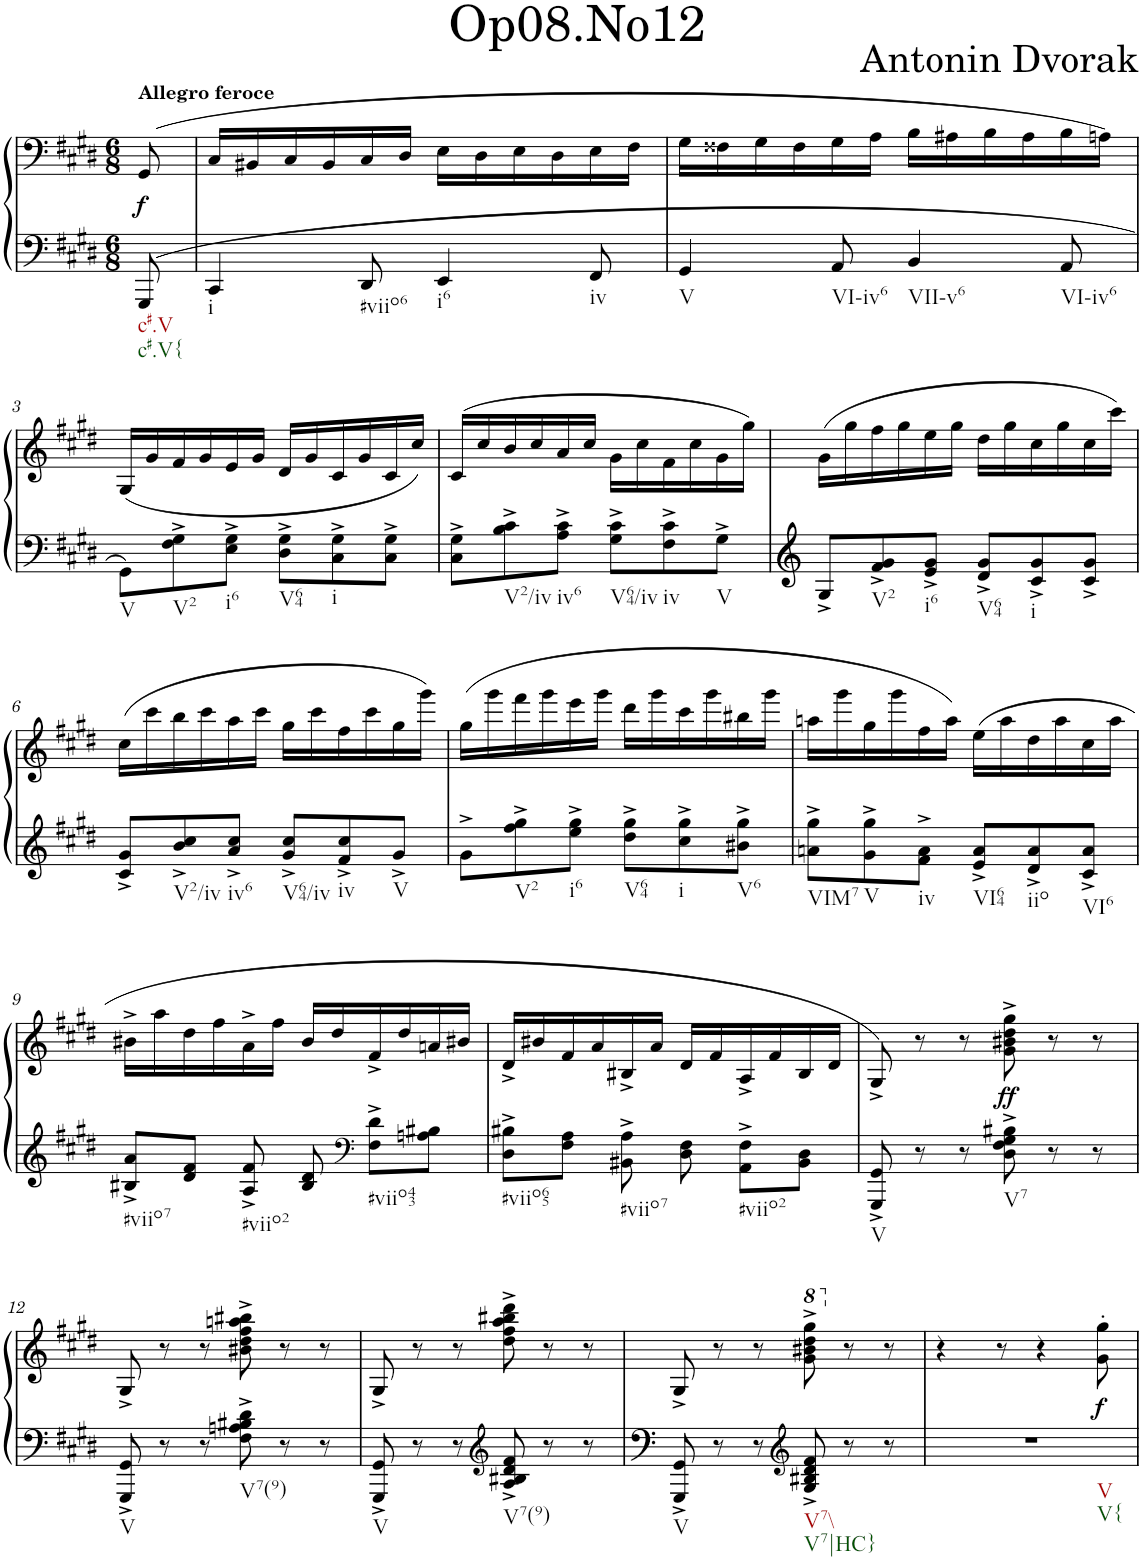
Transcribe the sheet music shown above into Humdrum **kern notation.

**kern	**kern	**dynam
*part1	*part1	*part1
*staff2	*staff1	*staff1/2
*I"Piano	*	*
*I'Pno.	*	*
*clefF4	*clefF4	*
*k[f#c#g#d#]	*k[f#c#g#d#]	*
*M6/8	*M6/8	*
=	=	=
!	!LO:TX:a:B:t=Allegro feroce	!
!LO:TX:b:t=c#.V	!	!
!LO:TX:b:t=c#.V{	!	!
!	!	!LO:DY:b
8GGG#/	(8GG#/	f
=1	=1	=1
!LO:TX:b:t=i	!	!
4CC#/	16C#/LL	.
.	16BB#X/	.
.	16C#/	.
.	16BB#/	.
!LO:TX:b:t=#viio6	!	!
8DD#/	16C#/	.
.	16D#/JJ	.
!LO:TX:b:t=i6	!	!
4EE/	16E\LL	.
.	16D#\	.
.	16E\	.
.	16D#\	.
!LO:TX:b:t=iv	!	!
8FF#/	16E\	.
.	16F#\JJ	.
=2	=2	=2
!LO:TX:b:t=V	!	!
4GG#/	16G#\LL	.
.	16F##X\	.
.	16G#\	.
.	16F##\	.
!LO:TX:b:t=VI-iv6	!	!
8AA/	16G#\	.
.	16A\JJ	.
!LO:TX:b:t=VII-v6	!	!
4BB/	16B\LL	.
.	16A#X\	.
.	16B\	.
.	16A#\	.
!LO:TX:b:t=VI-iv6	!	!
8AA/	16B\	.
.	16An\JJ)	.
!!LO:LB:g=z
=3	=3	=3
!LO:TX:b:t=V	!	!
8GG#\L	(16G#/LL	.
.	16g#/	.
!LO:TX:b:t=V2	!	!
8F#\^ 8G#\^	16f#/	.
.	16g#/	.
!LO:TX:b:t=i6	!	!
8E\^ 8G#\^J	16e/	.
.	16g#/JJ	.
!LO:TX:b:t=V64	!	!
8D#\^ 8G#\^L	16d#/LL	.
.	16g#/	.
!LO:TX:b:t=i	!	!
8C#\^ 8G#\^	16c#/	.
.	16g#/	.
8C#\^ 8G#\^J	16c#/	.
.	16cc#/JJ)	.
=4	=4	=4
8C#\^ 8G#\^L	(16c#/LL	.
.	16cc#/	.
!LO:TX:b:t=V2/iv	!	!
8B\^ 8c#\^	16b/	.
.	16cc#/	.
!LO:TX:b:t=iv6	!	!
8A\^ 8c#\^J	16a/	.
.	16cc#/JJ	.
!LO:TX:b:t=V64/iv	!	!
8G#\^ 8c#\^L	16g#\LL	.
.	16cc#\	.
!LO:TX:b:t=iv	!	!
8F#\^ 8c#\^	16f#\	.
.	16cc#\	.
!LO:TX:b:t=V	!	!
8G#^\J	16g#\	.
.	16gg#\JJ)	.
=5	=5	=5
8G#^/L	(16g#\LL	.
.	16gg#\	.
!LO:TX:b:t=V2	!	!
8f#/^ 8g#/^	16ff#\	.
.	16gg#\	.
!LO:TX:b:t=i6	!	!
8e/^ 8g#/^J	16ee\	.
.	16gg#\JJ	.
!LO:TX:b:t=V64	!	!
8d#/^ 8g#/^L	16dd#\LL	.
.	16gg#\	.
!LO:TX:b:t=i	!	!
8c#/^ 8g#/^	16cc#\	.
.	16gg#\	.
8c#/^ 8g#/^J	16cc#\	.
.	16ccc#\JJ)	.
!!LO:LB:g=z
=6	=6	=6
8c#/^ 8g#/^L	(16cc#\LL	.
.	16ccc#\	.
!LO:TX:b:t=V2/iv	!	!
8b/^ 8cc#/^	16bb\	.
.	16ccc#\	.
!LO:TX:b:t=iv6	!	!
8a/^ 8cc#/^J	16aa\	.
.	16ccc#\JJ	.
!LO:TX:b:t=V64/iv	!	!
8g#/^ 8cc#/^L	16gg#\LL	.
.	16ccc#\	.
!LO:TX:b:t=iv	!	!
8f#/^ 8cc#/^	16ff#\	.
.	16ccc#\	.
!LO:TX:b:t=V	!	!
8g#^/J	16gg#\	.
.	16ggg#\JJ)	.
=7	=7	=7
8g#^\L	(16gg#\LL	.
.	16ggg#\	.
!LO:TX:b:t=V2	!	!
8ff#\^ 8gg#\^	16fff#\	.
.	16ggg#\	.
!LO:TX:b:t=i6	!	!
8ee\^ 8gg#\^J	16eee\	.
.	16ggg#\JJ	.
!LO:TX:b:t=V64	!	!
8dd#\^ 8gg#\^L	16ddd#\LL	.
.	16ggg#\	.
!LO:TX:b:t=i	!	!
8cc#\^ 8gg#\^	16ccc#\	.
.	16ggg#\	.
!LO:TX:b:t=V6	!	!
8b#X\^ 8gg#\^J	16bb#X\	.
.	16ggg#\JJ	.
=8	=8	=8
!LO:TX:b:t=VIM7	!	!
8an\^ 8gg#\^L	16aan\LL	.
.	16ggg#\	.
!LO:TX:b:t=V	!	!
8g#\^ 8gg#\^	16gg#\	.
.	16ggg#\	.
!LO:TX:b:t=iv	!	!
8f#\^ 8a\^J	16ff#\	.
.	16aa\JJ)	.
!LO:TX:b:t=VI64	!	!
8e/^ 8a/^L	(16ee\LL	.
.	16aa\	.
!LO:TX:b:t=iio	!	!
8d#/^ 8a/^	16dd#\	.
.	16aa\	.
!LO:TX:b:t=VI6	!	!
8c#/^ 8a/^J	16cc#\	.
.	16aa\JJ	.
!!LO:LB:g=z
=9	=9	=9
!LO:TX:b:t=#viio7	!	!
8B#X/^ 8a/^L	16b#X^\LL	.
.	16aa\	.
8d#/ 8f#/J	16dd#\	.
.	16ff#\	.
!LO:TX:b:t=#viio2	!	!
8A/^ 8f#/^	16a^\	.
.	16ff#\JJ	.
8B#/ 8d#/	16b#/LL	.
.	16dd#/	.
*clefF4	*	*
!LO:TX:b:t=#viio43	!	!
8F#\^ 8d#\^L	16f#^/	.
.	16dd#/	.
8An\ 8B#X\J	16an/	.
.	16b#X/JJ	.
=10	=10	=10
!LO:TX:b:t=#viio65	!	!
8D#\^ 8B#X\^L	16d#^/LL	.
.	16b#X/	.
8F#\ 8A\J	16f#/	.
.	16a/	.
!LO:TX:b:t=#viio7	!	!
8BB#X\^ 8A\^	16B#X^/	.
.	16a/JJ	.
8D#\ 8F#\	16d#/LL	.
.	16f#/	.
!LO:TX:b:t=#viio2	!	!
8AA\^ 8F#\^L	16A^/	.
.	16f#/	.
8BB#\ 8D#\J	16B#/	.
.	16d#/JJ	.
=11	=11	=11
!LO:TX:b:t=V	!	!
8GGG#/^ 8GG#/^	8G#^/)	.
8r	8r	.
8r	8r	.
!LO:TX:b:t=V7	!	!
!	!	!LO:DY:b
8D#\^ 8F#\^ 8G#\^ 8B#X\^	8g#\^ 8b#X\^ 8dd#\^ 8gg#\^	ff
8r	8r	.
8r	8r	.
!!LO:LB:g=z
=12	=12	=12
!LO:TX:b:t=V	!	!
8GGG#/^ 8GG#/^	8G#^/	.
8r	8r	.
8r	8r	.
!LO:TX:b:t=V7(9)	!	!
8F#\^ 8An\^ 8B#X\^ 8d#\^	8b#X\^ 8dd#\^ 8ff#\^ 8aan\^ 8bb#X\^	.
8r	8r	.
8r	8r	.
=13	=13	=13
!LO:TX:b:t=V	!	!
8GGG#/^ 8GG#/^	8G#^/	.
8r	8r	.
8r	8r	.
*clefG2	*	*
!LO:TX:b:t=V7(9)	!	!
8A/^ 8B#X/^ 8d#/^ 8f#/^	8dd#\^ 8ff#\^ 8aa\^ 8bb#X\^ 8ddd#\^	.
8r	8r	.
8r	8r	.
=14	=14	=14
!LO:TX:b:t=V	!	!
8GGG#/^ 8GG#/^	8G#^/	.
8r	8r	.
8r	8r	.
*clefG2	*	*
*	*8va	*
!LO:TX:b:t=V7\\	!	!
!LO:TX:b:t=V7|HC}	!	!
8G#/^ 8B#X/^ 8d#/^ 8f#/^	8gg#\^ 8bb#X\^ 8ddd#\^ 8ggg#\^	.
*	*X8va	*
8r	8r	.
8r	8r	.
=15	=15	=15
!LO:TX:b:t=V	!	!
!LO:TX:b:t=V{	!	!
2.r	4r	.
.	8r	.
.	4r	.
!	!	!LO:DY:b
.	8g#\' 8gg#\'	f
=	=	=
*-	*-	*-
